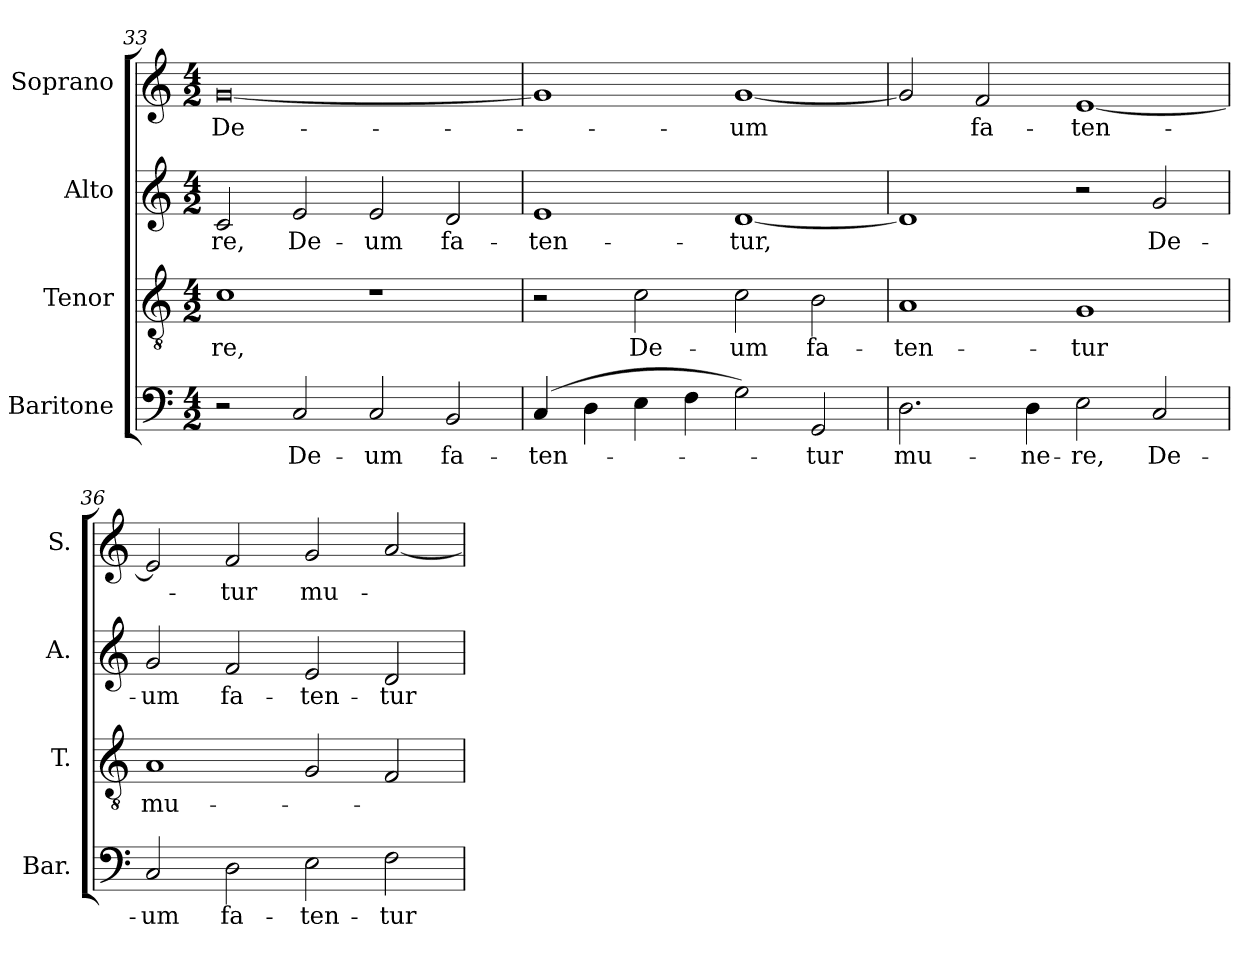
**kern	**text	**kern	**text	**kern	**text	**kern	**text
*part4	*part4	*part3	*part3	*part2	*part2	*part1	*part1
*staff4	*staff4	*staff3	*staff3	*staff2	*staff2	*staff1	*staff1
*I"Baritone	*	*I"Tenor	*	*I"Alto	*	*I"Soprano	*
*I'Bar.	*	*I'T.	*	*I'A.	*	*I'S.	*
*clefF4	*	*clefGv2	*	*clefG2	*	*clefG2	*
*	*	*ITrd7c12	*	*	*	*	*
*k[]	*	*k[]	*	*k[]	*	*k[]	*
*C:	*	*C:	*	*C:	*	*C:	*
*M4/2	*	*M4/2	*	*M4/2	*	*M4/2	*
=33	=33	=33	=33	=33	=33	=33	=33
!	!	!	!LO:LY:b:color=#000000	!	!	!	!
!	!	!	!	!	!LO:LY:b:color=#000000	!	!
!	!	!	!	!	!	!	!LO:LY:b:color=#000000
2r	.	1Ci	-re,	2ci/	-re,	[0gi	De-
!	!LO:LY:b:color=#000000	!	!	!	!	!	!
!	!	!	!	!	!LO:LY:b:color=#000000	!	!
2Ci/	De-	.	.	2ei/	De-	.	.
!	!LO:LY:b:color=#000000	!	!	!	!	!	!
!	!	!	!	!	!LO:LY:b:color=#000000	!	!
2Ci/	-um	1r	.	2ei/	-um	.	.
!	!LO:LY:b:color=#000000	!	!	!	!	!	!
!	!	!	!	!	!LO:LY:b:color=#000000	!	!
2BBi/	fa-	.	.	2di/	fa-	.	.
=34	=34	=34	=34	=34	=34	=34	=34
!	!LO:LY:b:color=#000000	!	!	!	!	!	!
!	!	!	!	!	!LO:LY:b:color=#000000	!	!
(4Ci/	-ten-	2r	.	1ei	-ten-	1gi]	.
4Di\	.	.	.	.	.	.	.
!	!	!	!LO:LY:b:color=#000000	!	!	!	!
4Ei\	.	2Ci\	De-	.	.	.	.
4Fi\	.	.	.	.	.	.	.
!	!	!	!LO:LY:b:color=#000000	!	!	!	!
!	!	!	!	!	!LO:LY:b:color=#000000	!	!
!	!	!	!	!	!	!	!LO:LY:b:color=#000000
2Gi\)	.	2Ci\	-um	[1di	-tur,	[1gi	-um
!	!LO:LY:b:color=#000000	!	!	!	!	!	!
!	!	!	!LO:LY:b:color=#000000	!	!	!	!
2GGi/	-tur	2BBi\	fa-	.	.	.	.
=35	=35	=35	=35	=35	=35	=35	=35
!	!LO:LY:b:color=#000000	!	!	!	!	!	!
!	!	!	!LO:LY:b:color=#000000	!	!	!	!
2.Di\	mu-	1AAi	-ten-	1di]	.	2gi/]	.
!	!	!	!	!	!	!	!LO:LY:b:color=#000000
.	.	.	.	.	.	2fi/	fa-
!	!LO:LY:b:color=#000000	!	!	!	!	!	!
4Di\	-ne-	.	.	.	.	.	.
!	!LO:LY:b:color=#000000	!	!	!	!	!	!
!	!	!	!LO:LY:b:color=#000000	!	!	!	!
!	!	!	!	!	!	!	!LO:LY:b:color=#000000
2Ei\	-re,	1GGi	-tur	2r	.	[1ei	-ten-
!	!LO:LY:b:color=#000000	!	!	!	!	!	!
!	!	!	!	!	!LO:LY:b:color=#000000	!	!
2Ci/	De-	.	.	2gi/	De-	.	.
=36	=36	=36	=36	=36	=36	=36	=36
!	!LO:LY:b:color=#000000	!	!	!	!	!	!
!	!	!	!LO:LY:b:color=#000000	!	!	!	!
!	!	!	!	!	!LO:LY:b:color=#000000	!	!
2Ci/	-um	1AAi	mu-	2gi/	-um	2ei/]	.
!	!LO:LY:b:color=#000000	!	!	!	!	!	!
!	!	!	!	!	!LO:LY:b:color=#000000	!	!
!	!	!	!	!	!	!	!LO:LY:b:color=#000000
2Di\	fa-	.	.	2fi/	fa-	2fi/	-tur
!	!LO:LY:b:color=#000000	!	!	!	!	!	!
!	!	!	!	!	!LO:LY:b:color=#000000	!	!
!	!	!	!	!	!	!	!LO:LY:b:color=#000000
2Ei\	-ten-	2GGi/	.	2ei/	-ten-	2gi/	mu-
!	!LO:LY:b:color=#000000	!	!	!	!	!	!
!	!	!	!	!	!LO:LY:b:color=#000000	!	!
2Fi\	-tur	2FFi/	.	2di/	-tur	[2ai/	.
=	=	=	=	=	=	=	=
*-	*-	*-	*-	*-	*-	*-	*-
